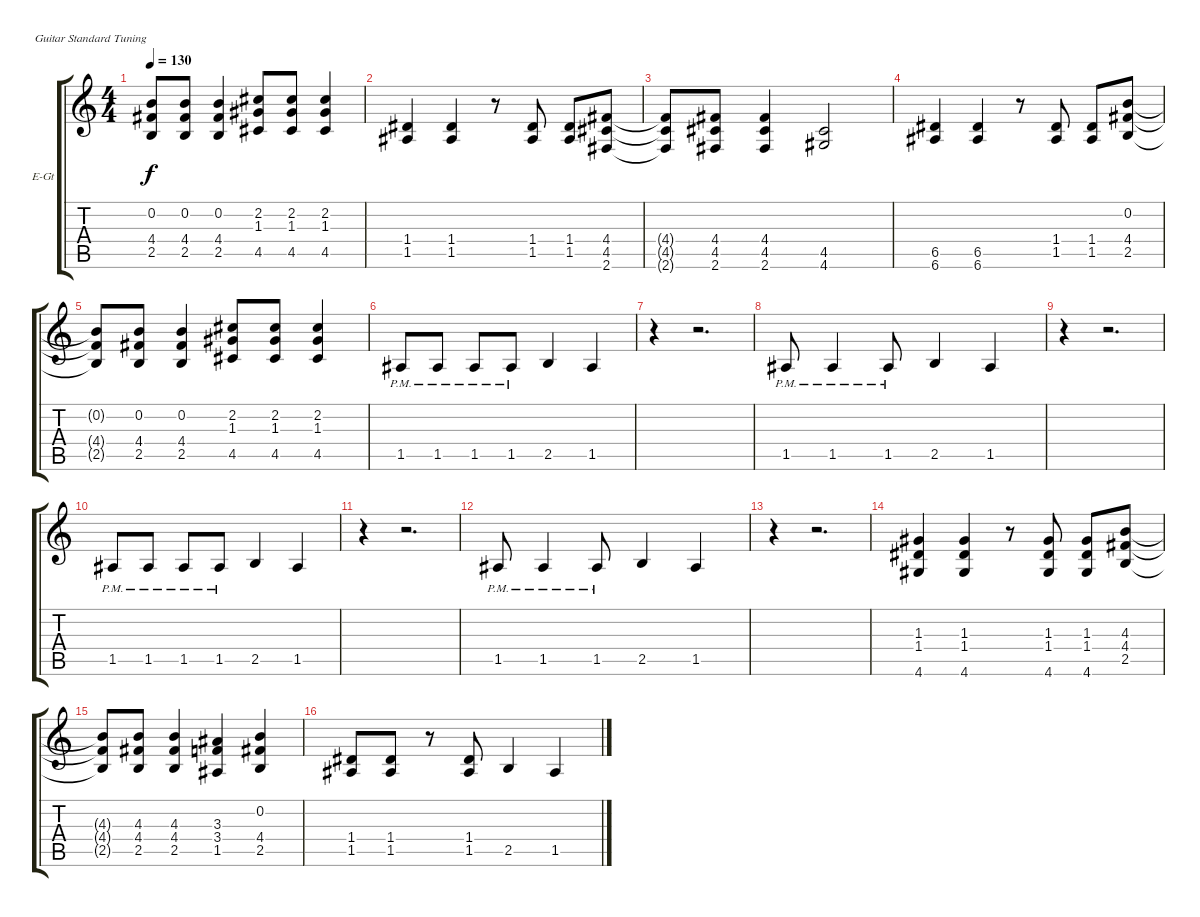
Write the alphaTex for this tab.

\defaultSystemsLayout 4
\bracketExtendMode groupsimilarinstruments
\firstSystemTrackNameOrientation horizontal
\otherSystemsTrackNameOrientation horizontal
\track ("Electric Guitar" "E-Gt") {instrument overdrivenguitar}
\staff {score tabs}
\tuning (E4 B3 G3 D3 A2 E2)
\ts (4 4)
\tempo 130
\clef g2
\ks c
(0.2{t} 4.4{t} 2.5{t}).8{dy f} (0.2 4.4 2.5).8 (0.2 4.4 2.5).4 (2.2 1.3 4.5).8 (2.2 1.3 4.5).8 (2.2 1.3 4.5).4 |
(1.4 1.5).4 (1.4 1.5).4 r.8 (1.4 1.5).8 (1.4 1.5).8 (4.4 4.5 2.6).8 |
(4.4{t} 4.5{t} 2.6{t}).8 (4.4 4.5 2.6).8 (4.4 4.5 2.6).4 (4.5 4.6).2 |
(6.5 6.6).4 (6.5 6.6).4 r.8 (1.4 1.5).8 (1.4 1.5).8 (0.2 4.4 2.5).8 |
(0.2{t} 4.4{t} 2.5{t}).8 (0.2 4.4 2.5).8 (0.2 4.4 2.5).4 (2.2 1.3 4.5).8 (2.2 1.3 4.5).8 (2.2 1.3 4.5).4 |
1.5{pm}.8 1.5{pm}.8 1.5{pm}.8 1.5{pm}.8 2.5.4 1.5.4 |
r.4 r.2{d} |
1.5{pm}.8 1.5{pm}.4 1.5{pm}.8 2.5.4 1.5.4 |
r.4 r.2{d} |
1.5{pm}.8 1.5{pm}.8 1.5{pm}.8 1.5{pm}.8 2.5.4 1.5.4 |
r.4 r.2{d} |
1.5{pm}.8 1.5{pm}.4 1.5{pm}.8 2.5.4 1.5.4 |
r.4 r.2{d} |
(1.3 1.4 4.6).4 (1.3 1.4 4.6).4 r.8 (1.3 1.4 4.6).8 (1.3 1.4 4.6).8 (4.3 4.4 2.5).8 |
(4.3{t} 4.4{t} 2.5{t}).8 (4.3 4.4 2.5).8 (4.3 4.4 2.5).4 (3.3 3.4 1.5).4 (0.2 4.4 2.5).4 |
(1.4 1.5).8 (1.4 1.5).8 r.8 (1.4 1.5).8 2.5.4 1.5.4
